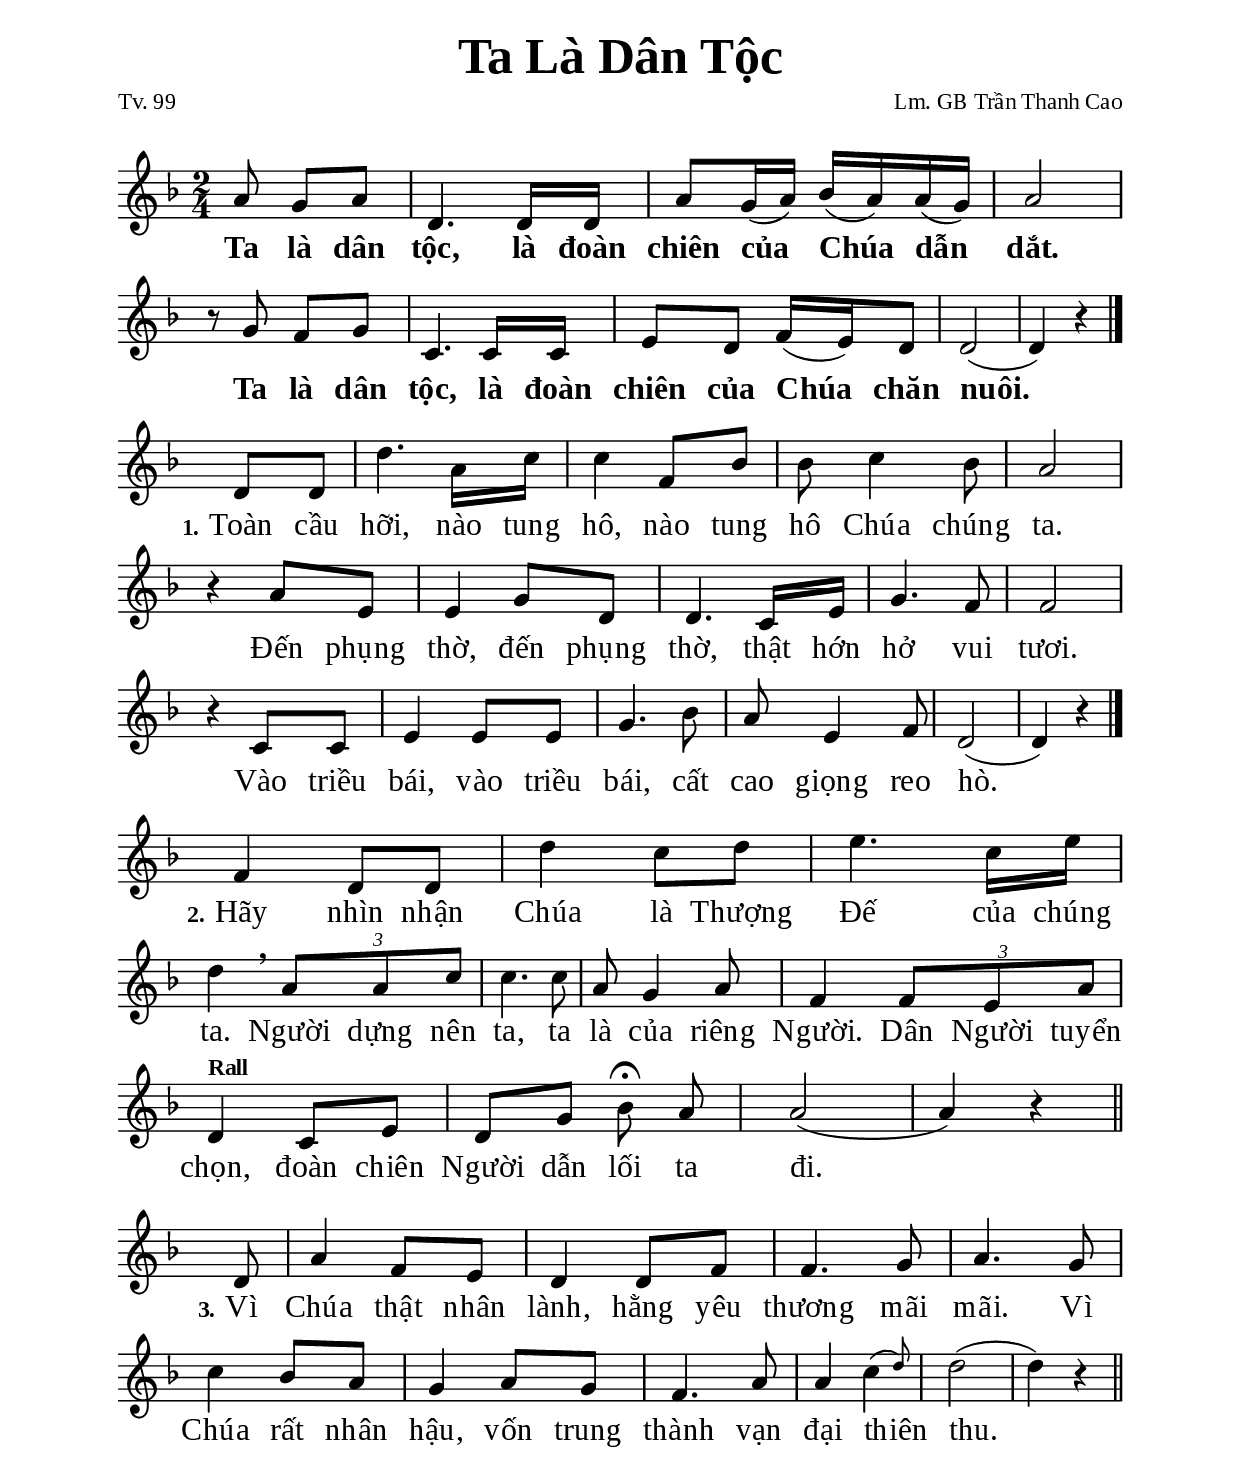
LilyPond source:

% Cài đặt chung
\version "2.20.0"
\include "english.ly"

\header {
  title = \markup { \fontsize #3 "Ta Là Dân Tộc" }
  poet = "Tv. 99"
  composer = "Lm. GB Trần Thanh Cao"
  arranger = " "
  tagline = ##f
}

\paper {
  #(set-paper-size "a4")
  top-margin = 10\mm
  bottom-margin = 10\mm
  left-margin = 20\mm
  right-margin = 20\mm
  indent = #0
  #(define fonts
    (make-pango-font-tree
      "Liberation Serif"
      "Liberation Serif"
      "Liberation Serif"
      (/ 20 20)))
  page-count = #1
}

% Nhạc điệp khúc
nhacDiepKhuc = \relative c'' {
  \partial 4. a8 g a |
  d,4. d16 d |
  a'8 g16 _(a) bf _(a) a _(g) |
  a2 |
  r8 g f g |
  c,4. c16 c |
  e8 d f16 (e) d8 |
  d2 ( |
  d4) r \bar "|."
}

% Nhạc phiên khúc
nhacPhienKhucMot = \relative c'' {
  \partial 4 d,8 d |
  d'4. a16 c |
  c4 f,8 bf |
  bf c4 bf8 |
  a2 |
  r4 a8 e |
  e4 g8 d |
  d4. c16 e |
  g4. f8 |
  f2 |
  r4 c8 c |
  e4 e8 e |
  g4. bf8 |
  a e4 f8 |
  d2 ( |
  d4) r \bar "|."
}

nhacPhienKhucHai = \relative c'' {
  f,4 d8 d |
  d'4 c8 d |
  e4. c16 e |
  d4 \breathe \tuplet 3/2 { a8 a c } |
  c4. c8 |
  a8 g4 a8 |
  f4 \tuplet 3/2 { f8 e a } |
  \tempo "Rall" d,4 c8 e |
  d g
  \autoBeamOff
  bf \fermata a |
  \autoBeamOn
  a2 ( |
  a4) r \bar "||"
}

nhacPhienKhucBa = \relative c'' {
  \partial 8 d,8 |
  a'4 f8 e |
  d4 d8 f |
  f4. g8 |
  a4. g8 |
  c4 bf8 a |
  g4 a8 g |
  f4. a8 |
  a4 \afterGrace c (d8) |
  d2 ( |
  d4) r \bar "||"
}

% Lời điệp khúc
loiDiepKhuc = \lyricmode {
  Ta là dân tộc, là đoàn chiên của Chúa dẫn dắt.
  Ta là dân tộc, là đoàn chiên của Chúa chăn nuôi.
}

% Lời phiên khúc
loiPhienKhucMot = \lyricmode {
  \set stanza = #"1."
  Toàn cầu hỡi, nào tung hô, nào tung hô Chúa chúng ta.
  Đến phụng thờ, đến phụng thờ, thật hớn hở vui tươi.
  Vào triều bái, vào triều bái, cất cao giọng reo hò.
}

loiPhienKhucHai = \lyricmode {
  \set stanza = #"2."
  Hãy nhìn nhận Chúa là Thượng Đế của chúng ta.
  Người dựng nên ta, ta là của riêng Người.
  Dân Người tuyển chọn, đoàn chiên Người dẫn lối ta đi.
}

loiPhienKhucBa = \lyricmode {
  \set stanza = #"3."
  Vì Chúa thật nhân lành, hằng yêu thương mãi mãi.
  Vì Chúa rất nhân hậu, vốn trung thành vạn đại thiên thu.
}


% Dàn trang
\score {
  \new ChoirStaff <<
    \new Staff = diepKhuc \with {
        \consists "Merge_rests_engraver"
        \magnifyStaff #(magstep +1)
      }
      <<
      \new Voice = beSop {
        \key f \major \time 2/4 \stemNeutral \nhacDiepKhuc
      }
    >>
    \new Lyrics \lyricsto beSop \loiDiepKhuc
  >>
  \layout {
    \override Lyrics.LyricText.font-series = #'bold
    \override Lyrics.LyricText.font-size = #+3
    \override Lyrics.LyricSpace.minimum-distance = #2.0
    \override Score.BarNumber.break-visibility = ##(#f #f #f)
    \override Score.SpacingSpanner.uniform-stretching = ##t
  }
}

\score {
  \new ChoirStaff <<
    \new Staff = phienKhuc \with {
        \magnifyStaff #(magstep +1)
      }
      <<
      \new Voice = beSop {
        \key f \major \time 2/4 \nhacPhienKhucMot
      }
    >>
    \new Lyrics \lyricsto beSop \loiPhienKhucMot
  >>
  \layout {
    \override Staff.TimeSignature.transparent = ##t
    \override Lyrics.LyricText.font-size = #+3
    \override Lyrics.LyricSpace.minimum-distance = #2.0
    \override Score.BarNumber.break-visibility = ##(#f #f #f)
    \override Score.SpacingSpanner.uniform-stretching = ##t
  } 
}

\score {
  \new ChoirStaff <<
    \new Staff = phienKhuc \with {
        \magnifyStaff #(magstep +1)
      }
      <<
      \new Voice = beSop {
        \key f \major \time 2/4 \nhacPhienKhucHai
      }
    >>
    \new Lyrics \lyricsto beSop \loiPhienKhucHai
  >>
  \layout {
    \override Staff.TimeSignature.transparent = ##t
    \override Lyrics.LyricText.font-size = #+3
    \override Lyrics.LyricSpace.minimum-distance = #1.6
    \override Score.BarNumber.break-visibility = ##(#f #f #f)
    \override Score.SpacingSpanner.uniform-stretching = ##t
  } 
}

\score {
  \new ChoirStaff <<
    \new Staff = phienKhuc \with {
        \magnifyStaff #(magstep +1)
      }
      <<
      \new Voice = beSop {
        \key f \major \time 2/4 \nhacPhienKhucBa
      }
    >>
    \new Lyrics \lyricsto beSop \loiPhienKhucBa
  >>
  \layout {
    \override Staff.TimeSignature.transparent = ##t
    \override Lyrics.LyricText.font-size = #+3
    \override Lyrics.LyricSpace.minimum-distance = #2.0
    \override Score.BarNumber.break-visibility = ##(#f #f #f)
    \override Score.SpacingSpanner.uniform-stretching = ##t
  } 
}
